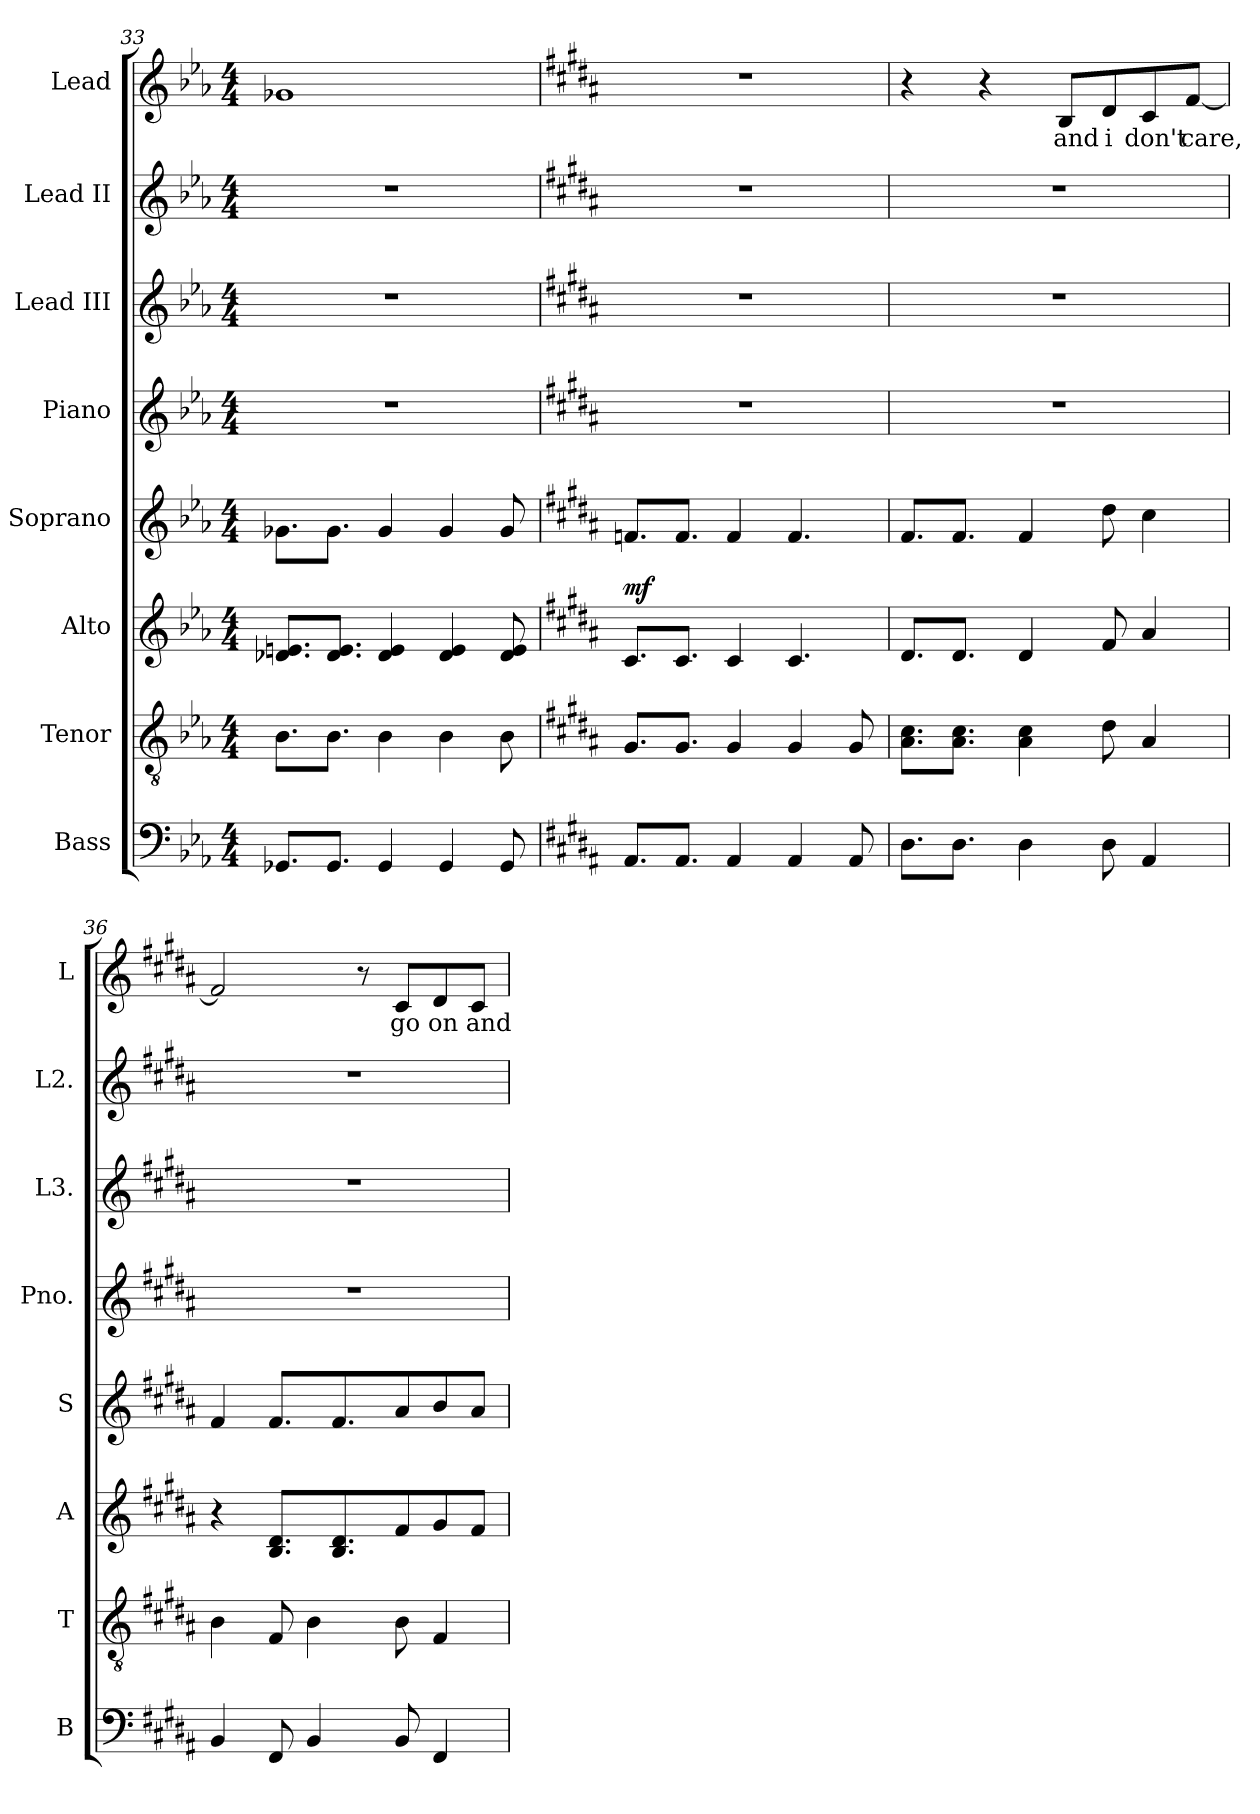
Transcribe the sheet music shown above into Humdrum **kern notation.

**kern	**kern	**kern	**dynam	**kern	**kern	**kern	**kern	**kern	**text
*part8	*part7	*part6	*part6	*part5	*part4	*part3	*part2	*part1	*part1
*staff8	*staff7	*staff6	*staff6	*staff5	*staff4	*staff3	*staff2	*staff1	*staff1
*I"Bass	*I"Tenor	*I"Alto	*	*I"Soprano	*I"Piano	*I"Lead III	*I"Lead II	*I"Lead	*
*I'B	*I'T	*I'A	*	*I'S	*I'Pno.	*I'L3.	*I'L2.	*I'L	*
*clefF4	*clefGv2	*clefG2	*	*clefG2	*clefG2	*clefG2	*clefG2	*clefG2	*
*k[b-e-a-]	*k[b-e-a-]	*k[b-e-a-]	*	*k[b-e-a-]	*k[b-e-a-]	*k[b-e-a-]	*k[b-e-a-]	*k[b-e-a-]	*
*M4/4	*M4/4	*M4/4	*	*M4/4	*M4/4	*M4/4	*M4/4	*M4/4	*
=33	=33	=33	=33	=33	=33	=33	=33	=33	=33
8.GG-X/L	8.B-\L	8.d-X/ 8.en/L	.	8.g-X\L	1r	1r	1r	1g-X	.
8.GG-/J	8.B-\J	8.d-/ 8.e/J	.	8.g-\J	.	.	.	.	.
4GG-/	4B-\	4d-/ 4e/	.	4g-/	.	.	.	.	.
4GG-/	4B-\	4d-/ 4e/	.	4g-/	.	.	.	.	.
8GG-/	8B-\	8d-/ 8e/	.	8g-/	.	.	.	.	.
=34	=34	=34	=34	=34	=34	=34	=34	=34	=34
*k[f#c#g#d#a#]	*k[f#c#g#d#a#]	*k[f#c#g#d#a#]	*	*k[f#c#g#d#a#]	*k[f#c#g#d#a#]	*k[f#c#g#d#a#]	*k[f#c#g#d#a#]	*k[f#c#g#d#a#]	*
!	!	!	!LO:DY:a	!	!	!	!	!	!
8.AA#/L	8.G#/L	8.c#/L	mf	8.fn/L	1r	1r	1r	1r	.
8.AA#/J	8.G#/J	8.c#/J	.	8.f/J	.	.	.	.	.
4AA#/	4G#/	4c#/	.	4f/	.	.	.	.	.
4AA#/	4G#/	4.c#/	.	4.f/	.	.	.	.	.
8AA#/	8G#/	.	.	.	.	.	.	.	.
=35	=35	=35	=35	=35	=35	=35	=35	=35	=35
8.D#\L	8.A#\ 8.c#\L	8.d#/L	.	8.f#/L	1r	1r	1r	4r	.
8.D#\J	8.A#\ 8.c#\J	8.d#/J	.	8.f#/J	.	.	.	.	.
.	.	.	.	.	.	.	.	4r	.
4D#\	4A#\ 4c#\	4d#/	.	4f#/	.	.	.	.	.
!	!	!	!	!	!	!	!	!	!LO:LY:b
.	.	.	.	.	.	.	.	8B/L	and
!	!	!	!	!	!	!	!	!	!LO:LY:b
8D#\	8d#\	8f#/	.	8dd#\	.	.	.	8d#/	i
!	!	!	!	!	!	!	!	!	!LO:LY:b
4AA#/	4A#/	4a#/	.	4cc#\	.	.	.	8c#/	don't
!	!	!	!	!	!	!	!	!	!LO:LY:b
.	.	.	.	.	.	.	.	[8f#/J	care,
!!LO:PB:g=z
=36	=36	=36	=36	=36	=36	=36	=36	=36	=36
4BB/	4B\	4r	.	4f#/	1r	1r	1r	2f#/]	.
8FF#/	8F#/	8.B/ 8.d#/L	.	8.f#/L	.	.	.	.	.
4BB/	4B\	.	.	.	.	.	.	.	.
.	.	8.B/ 8.d#/	.	8.f#/	.	.	.	.	.
.	.	.	.	.	.	.	.	8r	.
!	!	!	!	!	!	!	!	!	!LO:LY:b
8BB/	8B\	8f#/	.	8a#/	.	.	.	8c#/L	go
!	!	!	!	!	!	!	!	!	!LO:LY:b
4FF#/	4F#/	8g#/	.	8b/	.	.	.	8d#/	on
!	!	!	!	!	!	!	!	!	!LO:LY:b
.	.	8f#/J	.	8a#/J	.	.	.	8c#/J	and
=	=	=	=	=	=	=	=	=	=
*-	*-	*-	*-	*-	*-	*-	*-	*-	*-
